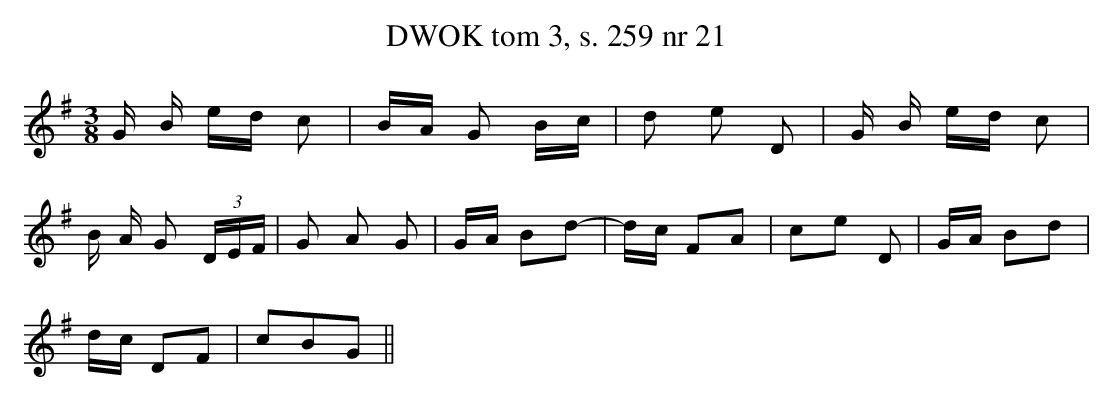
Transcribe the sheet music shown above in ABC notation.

X:1
T: DWOK tom 3, s. 259 nr 21
L: 1/16
M: 3/8
K: G
G B ed c2 | BA G2 Bc | d2 e2 D2 | G B ed c2 |
B A G2 (3DEF | G2 A2 G2 | GA B2d2-|dc F2A2 | c2e2 D2 | GA B2d2 |
dc D2F2 | c2B2G2 ||
